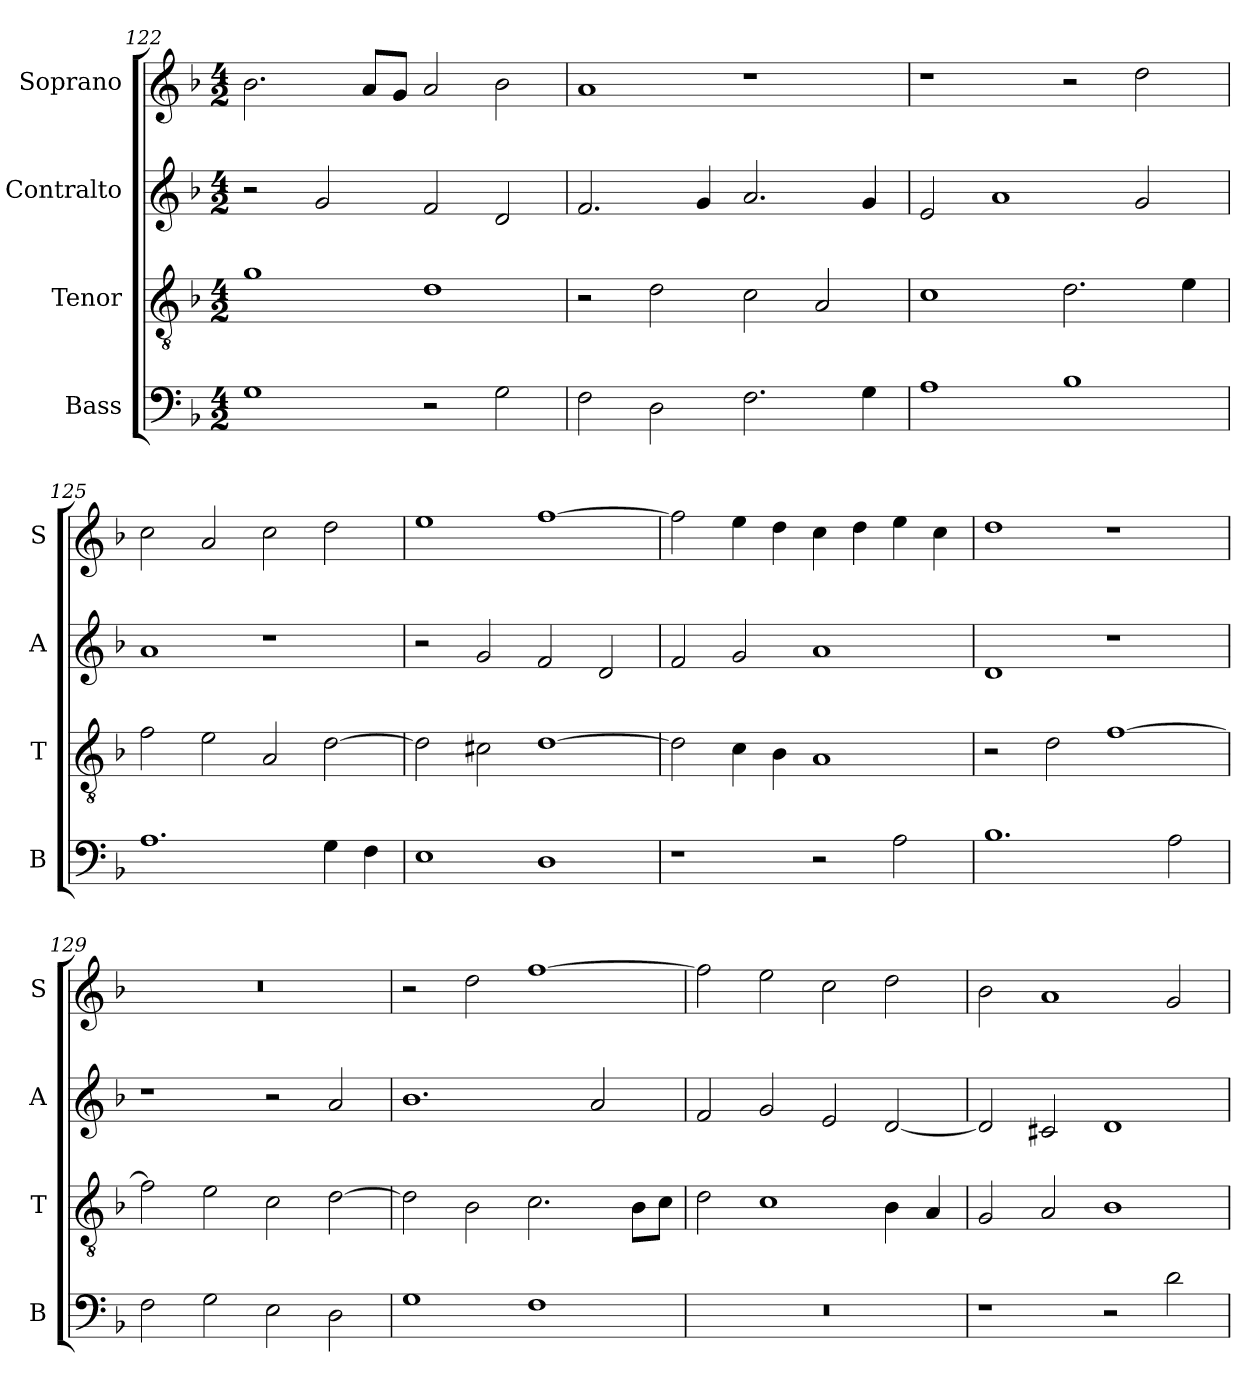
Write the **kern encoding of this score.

**kern	**kern	**kern	**kern
*part4	*part3	*part2	*part1
*staff4	*staff3	*staff2	*staff1
*I"Bass	*I"Tenor	*I"Contralto	*I"Soprano
*I'B	*I'T	*I'A	*I'S
*clefF4	*clefGv2	*clefG2	*clefG2
*k[b-]	*k[b-]	*k[b-]	*k[b-]
*D:aeo	*D:aeo	*D:aeo	*D:aeo
*M4/2	*M4/2	*M4/2	*M4/2
=122	=122	=122	=122
1G	1g	2r	2.b-
.	.	2g	.
.	.	.	8a/L
.	.	.	8g/J
2r	1d	2f	2a
2G	.	2d	2b-
=123	=123	=123	=123
2F	2r	2.f	1a
2D	2d	.	.
.	.	4g	.
2.F	2c	2.a	1r
.	2A	.	.
4G	.	4g	.
=124	=124	=124	=124
1A	1c	2e	1r
.	.	1a	.
1B-	2.d	.	2r
.	.	2g	2dd
.	4e	.	.
=125	=125	=125	=125
1.A	2f	1a	2cc
.	2e	.	2a
.	2A	1r	2cc
4G	[2d	.	2dd
4F	.	.	.
=126	=126	=126	=126
1E	2d]	2r	1ee
.	2c#X	2g	.
1D	[1d	2f	[1ff
.	.	2d	.
=127	=127	=127	=127
1r	2d]	2f	2ff]
.	4c	2g	4ee
.	4B-	.	4dd
2r	1A	1a	4cc
.	.	.	4dd
2A	.	.	4ee
.	.	.	4cc
=128	=128	=128	=128
1.B-	2r	1d	1dd
.	2d	.	.
.	[1f	1r	1r
2A	.	.	.
=129	=129	=129	=129
2F	2f]	1r	0r
2G	2e	.	.
2E	2c	2r	.
2D	[2d	2a	.
=130	=130	=130	=130
1G	2d]	1.b-	2r
.	2B-	.	2dd
1F	2.c	.	[1ff
.	.	2a	.
.	8B-\L	.	.
.	8c\J	.	.
=131	=131	=131	=131
0r	2d	2f	2ff]
.	1c	2g	2ee
.	.	2e	2cc
.	4B-	[2d	2dd
.	4A	.	.
=132	=132	=132	=132
1r	2G	2d]	2b-
.	2A	2c#X	1a
2r	1B-	1d	.
2d	.	.	2g
=	=	=	=
*-	*-	*-	*-
